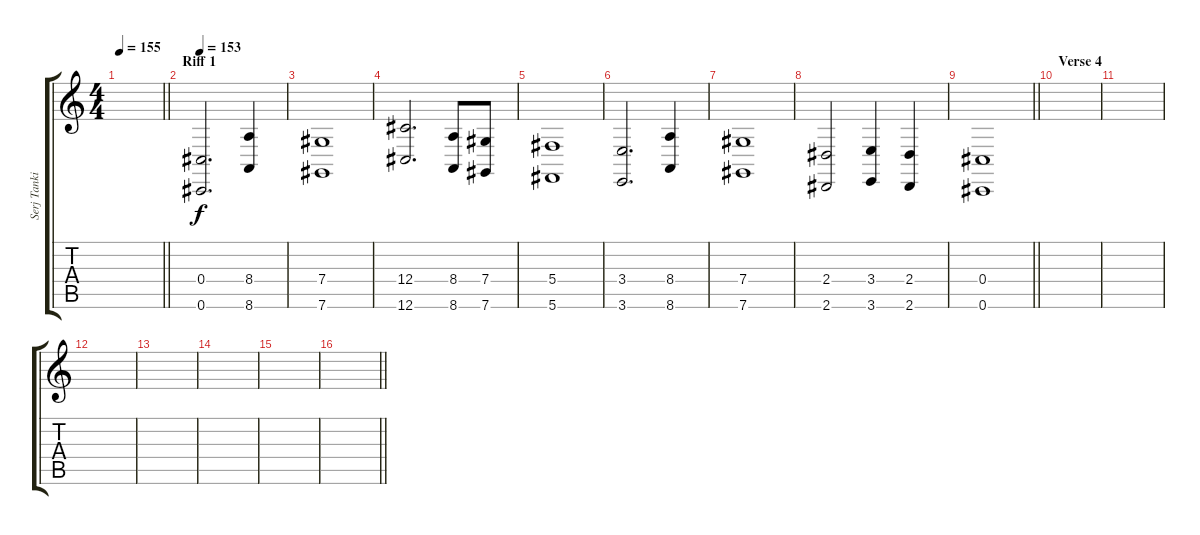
\track ("Serj Tankian" "Serj Tanki") {instrument stringensemble1}
\staff {score tabs}
\tuning (Eb4 Bb3 Gb3 Db3 Ab2 Db2) {hide}
\ts (4 4)
\tempo 155
\clef g2
\barLineRight lightlight
\ks c
|
\section ("" "Riff 1")
\tempo 153
(0.4 0.6).2{d} (8.4 8.6).4 |
(7.4 7.6).1 |
(12.4 12.6).2{d} (8.4 8.6).8 (7.4 7.6).8 |
(5.4 5.6).1 |
(3.4 3.6).2{d} (8.4 8.6).4 |
(7.4 7.6).1 |
(2.4 2.6).2 (3.4 3.6).4 (2.4 2.6).4 |
\barLineRight lightlight
(0.4 0.6).1 |
\section ("" "Verse 4")
|
|
|
|
|
|
\barLineRight lightlight
